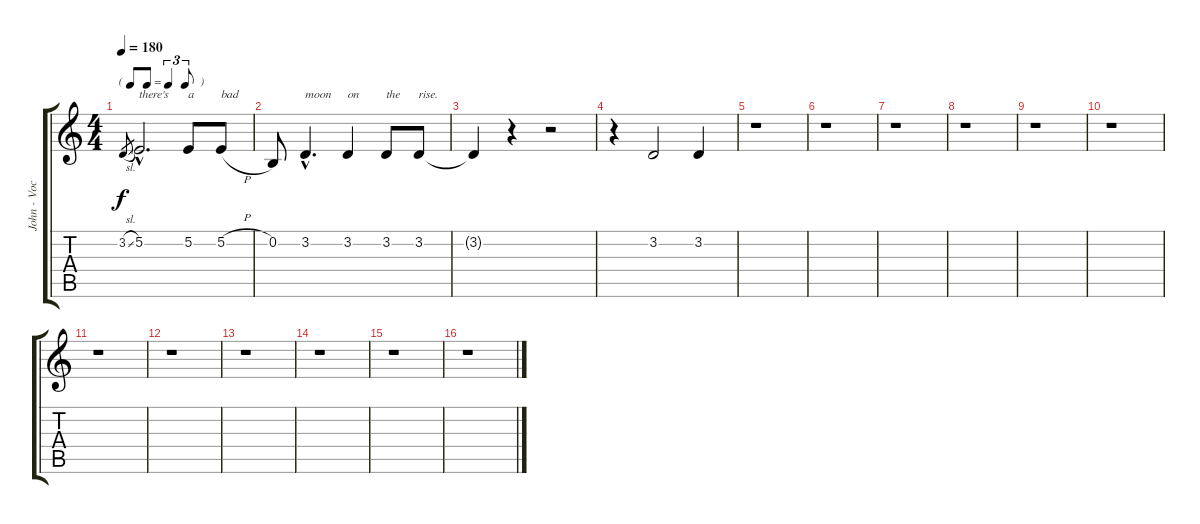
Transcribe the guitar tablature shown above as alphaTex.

\track ("John - Vocals" "John - Voc") {instrument altosax}
\staff {score tabs}
\tuning (E4 B3 G3 D3 A2 E2) {hide}
\ts (4 4)
\tf triplet8th
\tempo 180
\clef g2
\ks c
3.2{sl}.8{gr dy f} 5.2{hac}.2{d txt "there's"} 5.2.8{txt "a "} 5.2{h}.8{txt "bad"} |
0.2.8 3.2{hac}.4{d txt "moon"} 3.2.4{txt "on"} 3.2.8{txt "the"} 3.2.8{txt "rise."} |
3.2{t}.4 r.4 r.2 |
r.4 3.2.2 3.2.4 |
r.1 |
r.1 |
r.1 |
r.1 |
r.1 |
r.1 |
r.1 |
r.1 |
r.1 |
r.1 |
r.1 |
r.1
